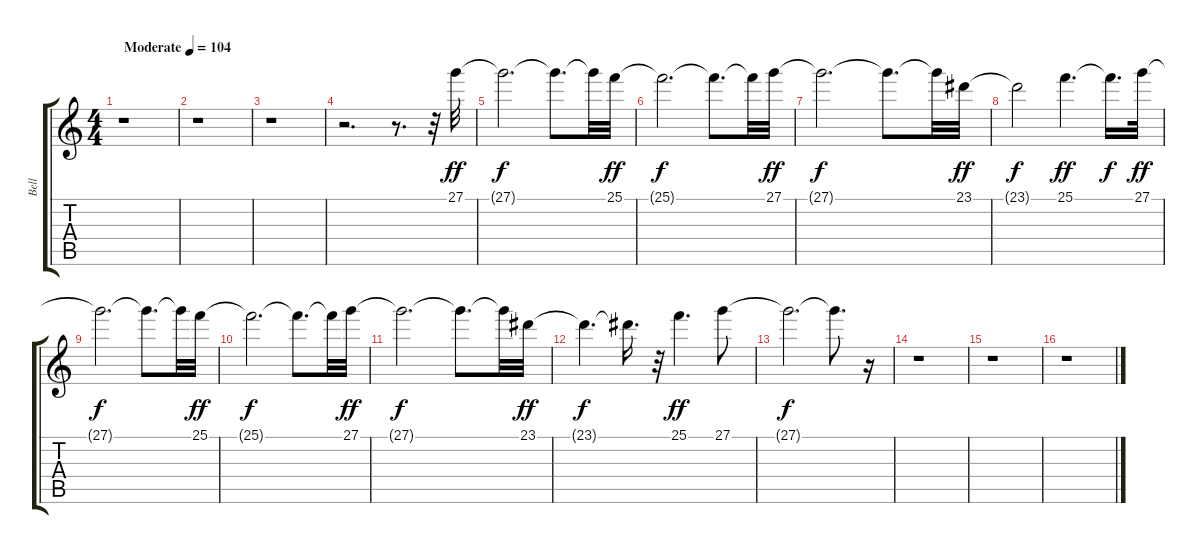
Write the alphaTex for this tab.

\track ("Bell" "Bell") {instrument pad1newage}
\staff {score tabs}
\tuning (E4 B3 G3 D3 A2 E2) {hide}
\ts (4 4)
\tempo (104 "Moderate")
\clef g2
\ks c
r.1{dy ff instrument pad1newage} |
r.1 |
r.1 |
r.2{d} r.8{d} r.32 27.1.32 |
27.1{t}.2{d dy f} 27.1{t}.8{d} 27.1{t}.32 25.1.32{dy ff} |
25.1{t}.2{d dy f} 25.1{t}.8{d} 25.1{t}.32 27.1.32{dy ff} |
27.1{t}.2{d dy f} 27.1{t}.8{d} 27.1{t}.32 23.1.32{dy ff} |
23.1{t}.2{dy f} 25.1.4{d dy ff} 25.1{t}.16{d dy f} 27.1.32{dy ff} |
27.1{t}.2{d dy f} 27.1{t}.8{d} 27.1{t}.32 25.1.32{dy ff} |
25.1{t}.2{d dy f} 25.1{t}.8{d} 25.1{t}.32 27.1.32{dy ff} |
27.1{t}.2{d dy f} 27.1{t}.8{d} 27.1{t}.32 23.1.32{dy ff} |
23.1{t}.4{d dy f} 23.1{t}.16{d} r.32 25.1.4{d dy ff} 27.1.8 |
27.1{t}.2{d dy f} 27.1{t}.8{d} r.16 |
r.1 |
r.1 |
r.1
